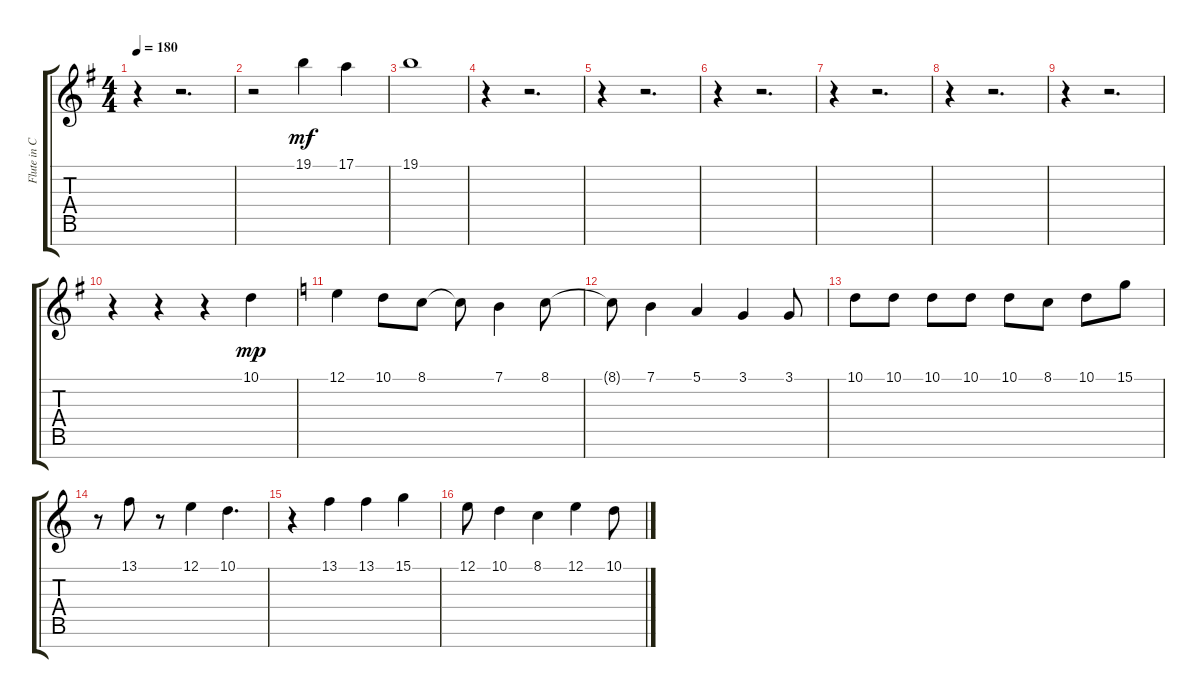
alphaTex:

\track ("Flute in C" "Flute in C") {instrument flute}
\staff {score tabs}
\tuning (E4 B3 G3 D3 A2 E2 B1) {hide}
\ts (4 4)
\tempo 180
\clef g2
\ks g
r.4{dy mf} r.2{d} |
r.2 19.1.4 17.1.4 |
19.1.1 |
r.4 r.2{d} |
r.4 r.2{d} |
r.4 r.2{d} |
r.4 r.2{d} |
r.4 r.2{d} |
r.4 r.2{d} |
r.4 r.4 r.4 10.1.4{dy mp} |
\ks c
12.1.4 10.1.8 8.1.8 8.1{t}.8 7.1.4 8.1.8 |
8.1{t}.8 7.1.4 5.1.4 3.1.4 3.1.8 |
10.1.8 10.1.8 10.1.8 10.1.8 10.1.8 8.1.8 10.1.8 15.1.8 |
r.8 13.1.8 r.8 12.1.4 10.1.4{d} |
r.4 13.1.4 13.1.4 15.1.4 |
12.1.8 10.1.4 8.1.4 12.1.4 10.1.8
